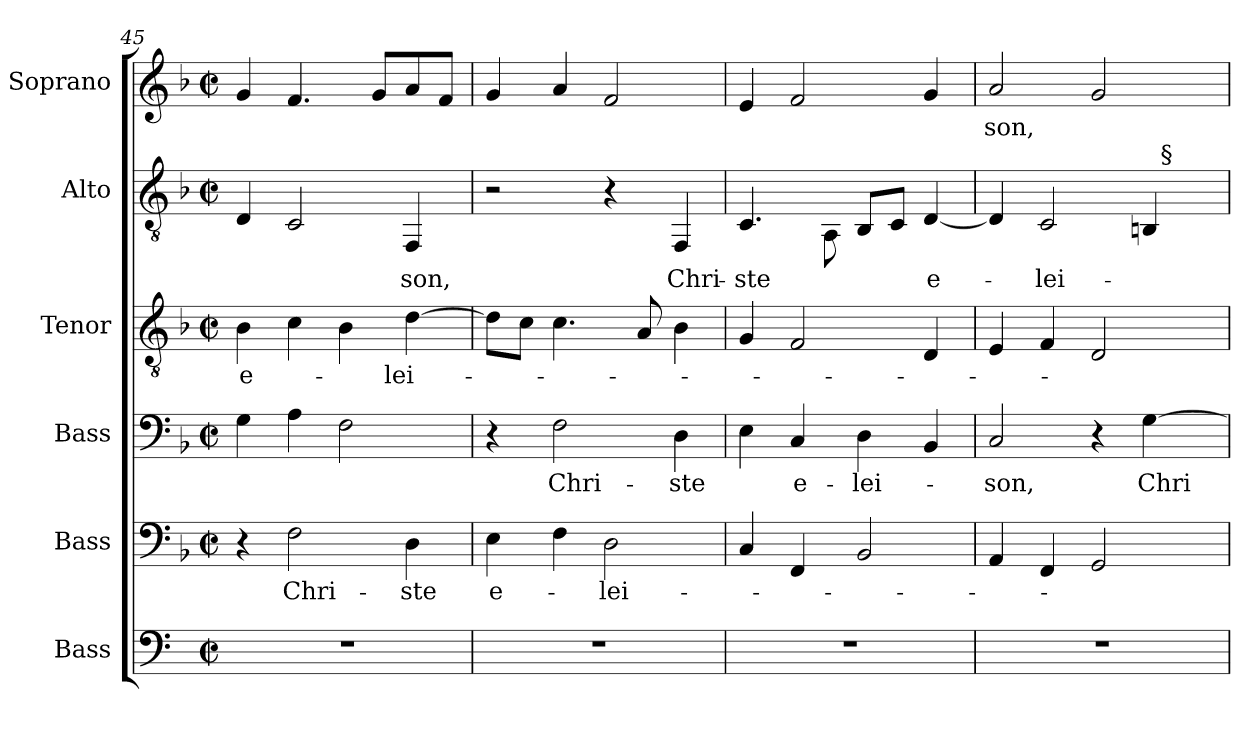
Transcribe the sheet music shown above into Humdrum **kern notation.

**kern	**kern	**text	**kern	**text	**kern	**text	**kern	**text	**kern	**text
*part6	*part5	*part5	*part4	*part4	*part3	*part3	*part2	*part2	*part1	*part1
*staff6	*staff5	*staff5	*staff4	*staff4	*staff3	*staff3	*staff2	*staff2	*staff1	*staff1
*I"Bass	*I"Bass	*	*I"Bass	*	*I"Tenor	*	*I"Alto	*	*I"Soprano	*
*I'B.	*I'B.	*	*I'B.	*	*I'T.	*	*I'A.	*	*I'S.	*
*clefF4	*clefF4	*	*clefF4	*	*clefGv2	*	*clefGv2	*	*clefG2	*
*	*	*	*	*	*ITrd7c12	*	*	*	*	*
*k[]	*k[b-]	*	*k[b-]	*	*k[b-]	*	*k[b-]	*	*k[b-]	*
*C:	*F:	*	*F:	*	*F:	*	*F:	*	*F:	*
*M2/2	*M2/2	*	*M2/2	*	*M2/2	*	*M2/2	*	*M2/2	*
*met(c|)	*met(c|)	*	*met(c|)	*	*met(c|)	*	*met(c|)	*	*met(c|)	*
=45	=45	=45	=45	=45	=45	=45	=45	=45	=45	=45
!	!	!	!	!	!	!LO:LY:b:color=#000000	!	!	!	!
1r	4r	.	4Gi\	.	4BB-i\	e-	4Di/	.	4gi/	.
!	!	!LO:LY:b:color=#000000	!	!	!	!	!	!	!	!
.	2Fi\	Chri-	4Ai\	.	4Ci\	.	2Ci/	.	4.fi/	.
.	.	.	2Fi\	.	4BB-i\	.	.	.	.	.
.	.	.	.	.	.	.	.	.	8gi/L	.
!	!	!LO:LY:b:color=#000000	!	!	!	!	!	!	!	!
!	!	!	!	!	!	!LO:LY:b:color=#000000	!	!	!	!
!	!	!	!	!	!	!	!	!LO:LY:b:color=#000000	!	!
.	4Di\	-ste	.	.	[4Di\	-lei-	4FFi/	-son,	8ai/	.
.	.	.	.	.	.	.	.	.	8fi/J	.
!!LO:LB:g=z
=46	=46	=46	=46	=46	=46	=46	=46	=46	=46	=46
!	!	!LO:LY:b:color=#000000	!	!	!	!	!	!	!	!
1r	4Ei\	e-	4r	.	8Di\L]	.	2r	.	4gi/	.
.	.	.	.	.	8Ci\J	.	.	.	.	.
!	!	!	!	!LO:LY:b:color=#000000	!	!	!	!	!	!
.	4Fi\	.	2Fi\	Chri-	4.Ci\	.	.	.	4ai/	.
!	!	!LO:LY:b:color=#000000	!	!	!	!	!	!	!	!
.	2Di\	-lei-	.	.	.	.	4r	.	2fi/	.
.	.	.	.	.	8AAi/	.	.	.	.	.
!	!	!	!	!LO:LY:b:color=#000000	!	!	!	!	!	!
!	!	!	!	!	!	!	!	!LO:LY:b:color=#000000	!	!
.	.	.	4Di\	-ste	4BB-i\	.	4FFi/	Chri-	.	.
=47	=47	=47	=47	=47	=47	=47	=47	=47	=47	=47
!	!	!	!	!	!	!	!	!LO:LY:b:color=#000000	!	!
1r	4Ci/	.	4Ei\	.	4GGi/	.	4.Ci/	-ste	4ei/	.
!	!	!	!	!LO:LY:b:color=#000000	!	!	!	!	!	!
.	4FFi/	.	4Ci/	e-	2FFi/	.	.	.	2fi/	.
.	.	.	.	.	.	.	8AAi\	.	.	.
!	!	!	!	!LO:LY:b:color=#000000	!	!	!	!	!	!
.	2BB-i/	.	4Di\	-lei-	.	.	8BB-i/L	.	.	.
.	.	.	.	.	.	.	8Ci/J	.	.	.
!	!	!	!	!	!	!	!	!LO:LY:b:color=#000000	!	!
.	.	.	4BB-i/	.	4DDi/	.	[4Di/	e-	4gi/	.
=48	=48	=48	=48	=48	=48	=48	=48	=48	=48	=48
!	!	!	!	!LO:LY:b:color=#000000	!	!	!	!	!	!
!	!	!	!	!	!	!	!	!	!	!LO:LY:b:color=#000000
*	*	*	*	*	*	*	*^	*	*	*
1r	4AAi/	.	2Ci/	-son,	4EEi/	.	4Di/]	2ryy	.	2ai/	-son,
!	!	!	!	!	!	!	!	!	!LO:LY:b:color=#000000	!	!
.	4FFi/	.	.	.	4FFi/	.	2Ci/	.	-lei-	.	.
.	2GGi/	.	4r	.	2DDi/	.	.	4ryy	.	2gi/	.
!	!	!	!	!LO:LY:b:color=#000000	!	!	!	!	!	!	!
.	.	.	[4Gi\	Chri-	.	.	4BBi/	32ryy	.	.	.
.	.	.	.	.	.	.	.	256ryy	.	.	.
!	!	!	!	!	!	!	!	!LO:TX:a:t=§	!	!	!
.	.	.	.	.	.	.	.	8ryy	.	.	.
.	.	.	.	.	.	.	.	16ryy	.	.	.
.	.	.	.	.	.	.	.	64..ryy	.	.	.
*	*	*	*	*	*	*	*v	*v	*	*	*
=	=	=	=	=	=	=	=	=	=	=
*-	*-	*-	*-	*-	*-	*-	*-	*-	*-	*-
